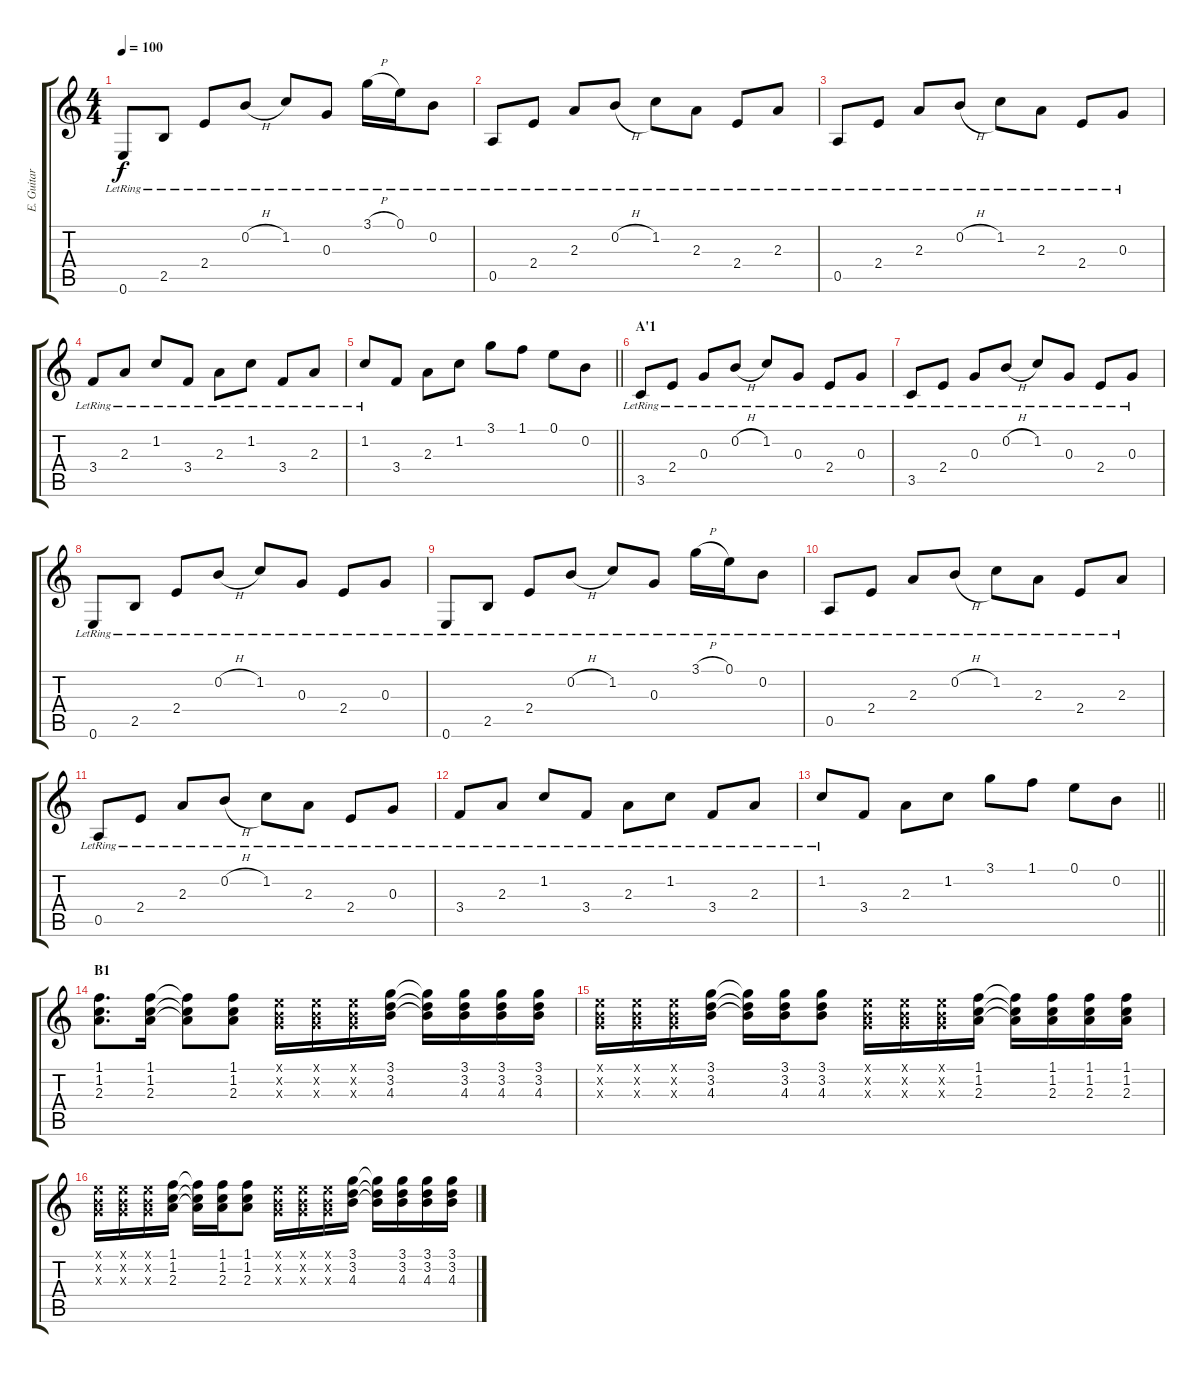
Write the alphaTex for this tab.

\track ("E. Guitar I" "E. Guitar ") {instrument overdrivenguitar}
\staff {score tabs}
\tuning (E4 B3 G3 D3 A2 E2) {hide}
\ts (4 4)
\tempo 100
\clef g2
\ks c
0.6{lr}.8{dy f} 2.5{lr}.8 2.4{lr}.8 0.2{h lr}.8 1.2{lr}.8 0.3{lr}.8 3.1{h lr}.16 0.1{lr}.16 0.2{lr}.8 |
0.5{lr}.8 2.4{lr}.8 2.3{lr}.8 0.2{h lr}.8 1.2{lr}.8 2.3{lr}.8 2.4{lr}.8 2.3{lr}.8 |
0.5{lr}.8 2.4{lr}.8 2.3{lr}.8 0.2{h lr}.8 1.2{lr}.8 2.3{lr}.8 2.4{lr}.8 0.3{lr}.8 |
3.4{lr}.8 2.3{lr}.8 1.2{lr}.8 3.4{lr}.8 2.3{lr}.8 1.2{lr}.8 3.4{lr}.8 2.3{lr}.8 |
\barLineRight lightlight
1.2{lr}.8 3.4.8 2.3.8 1.2.8 3.1.8 1.1.8 0.1.8 0.2.8 |
\section ("" "A'1")
3.5{lr}.8 2.4{lr}.8 0.3{lr}.8 0.2{h lr}.8 1.2{lr}.8 0.3{lr}.8 2.4{lr}.8 0.3{lr}.8 |
3.5{lr}.8 2.4{lr}.8 0.3{lr}.8 0.2{h lr}.8 1.2{lr}.8 0.3{lr}.8 2.4{lr}.8 0.3{lr}.8 |
0.6{lr}.8 2.5{lr}.8 2.4{lr}.8 0.2{h lr}.8 1.2{lr}.8 0.3{lr}.8 2.4{lr}.8 0.3{lr}.8 |
0.6{lr}.8 2.5{lr}.8 2.4{lr}.8 0.2{h lr}.8 1.2{lr}.8 0.3{lr}.8 3.1{h lr}.16 0.1{lr}.16 0.2{lr}.8 |
0.5{lr}.8 2.4{lr}.8 2.3{lr}.8 0.2{h lr}.8 1.2{lr}.8 2.3{lr}.8 2.4{lr}.8 2.3{lr}.8 |
0.5{lr}.8 2.4{lr}.8 2.3{lr}.8 0.2{h lr}.8 1.2{lr}.8 2.3{lr}.8 2.4{lr}.8 0.3{lr}.8 |
3.4{lr}.8 2.3{lr}.8 1.2{lr}.8 3.4{lr}.8 2.3{lr}.8 1.2{lr}.8 3.4{lr}.8 2.3{lr}.8 |
\barLineRight lightlight
1.2{lr}.8 3.4.8 2.3.8 1.2.8 3.1.8 1.1.8 0.1.8 0.2.8 |
\section ("" "B1")
(1.1 1.2 2.3).8{d} (1.1 1.2 2.3).16 (1.1{t} 1.2{t} 2.3{t}).8 (1.1 1.2 2.3).8 (0.1{x} 0.2{x} 0.3{x}).16 (0.1{x} 0.2{x} 0.3{x}).16 (0.1{x} 0.2{x} 0.3{x}).16 (3.1 3.2 4.3).16 (3.1{t} 3.2{t} 4.3{t}).16 (3.1 3.2 4.3).16 (3.1 3.2 4.3).16 (3.1 3.2 4.3).16 |
(0.1{x} 0.2{x} 0.3{x}).16 (0.1{x} 0.2{x} 0.3{x}).16 (0.1{x} 0.2{x} 0.3{x}).16 (3.1 3.2 4.3).16 (3.1{t} 3.2{t} 4.3{t}).16 (3.1 3.2 4.3).16 (3.1 3.2 4.3).8 (0.1{x} 0.2{x} 0.3{x}).16 (0.1{x} 0.2{x} 0.3{x}).16 (0.1{x} 0.2{x} 0.3{x}).16 (1.1 1.2 2.3).16 (1.1{t} 1.2{t} 2.3{t}).16 (1.1 1.2 2.3).16 (1.1 1.2 2.3).16 (1.1 1.2 2.3).16 |
(0.1{x} 0.2{x} 0.3{x}).16 (0.1{x} 0.2{x} 0.3{x}).16 (0.1{x} 0.2{x} 0.3{x}).16 (1.1 1.2 2.3).16 (1.1{t} 1.2{t} 2.3{t}).16 (1.1 1.2 2.3).16 (1.1 1.2 2.3).8 (0.1{x} 0.2{x} 0.3{x}).16 (0.1{x} 0.2{x} 0.3{x}).16 (0.1{x} 0.2{x} 0.3{x}).16 (3.1 3.2 4.3).16 (3.1{t} 3.2{t} 4.3{t}).16 (3.1 3.2 4.3).16 (3.1 3.2 4.3).16 (3.1 3.2 4.3).16
